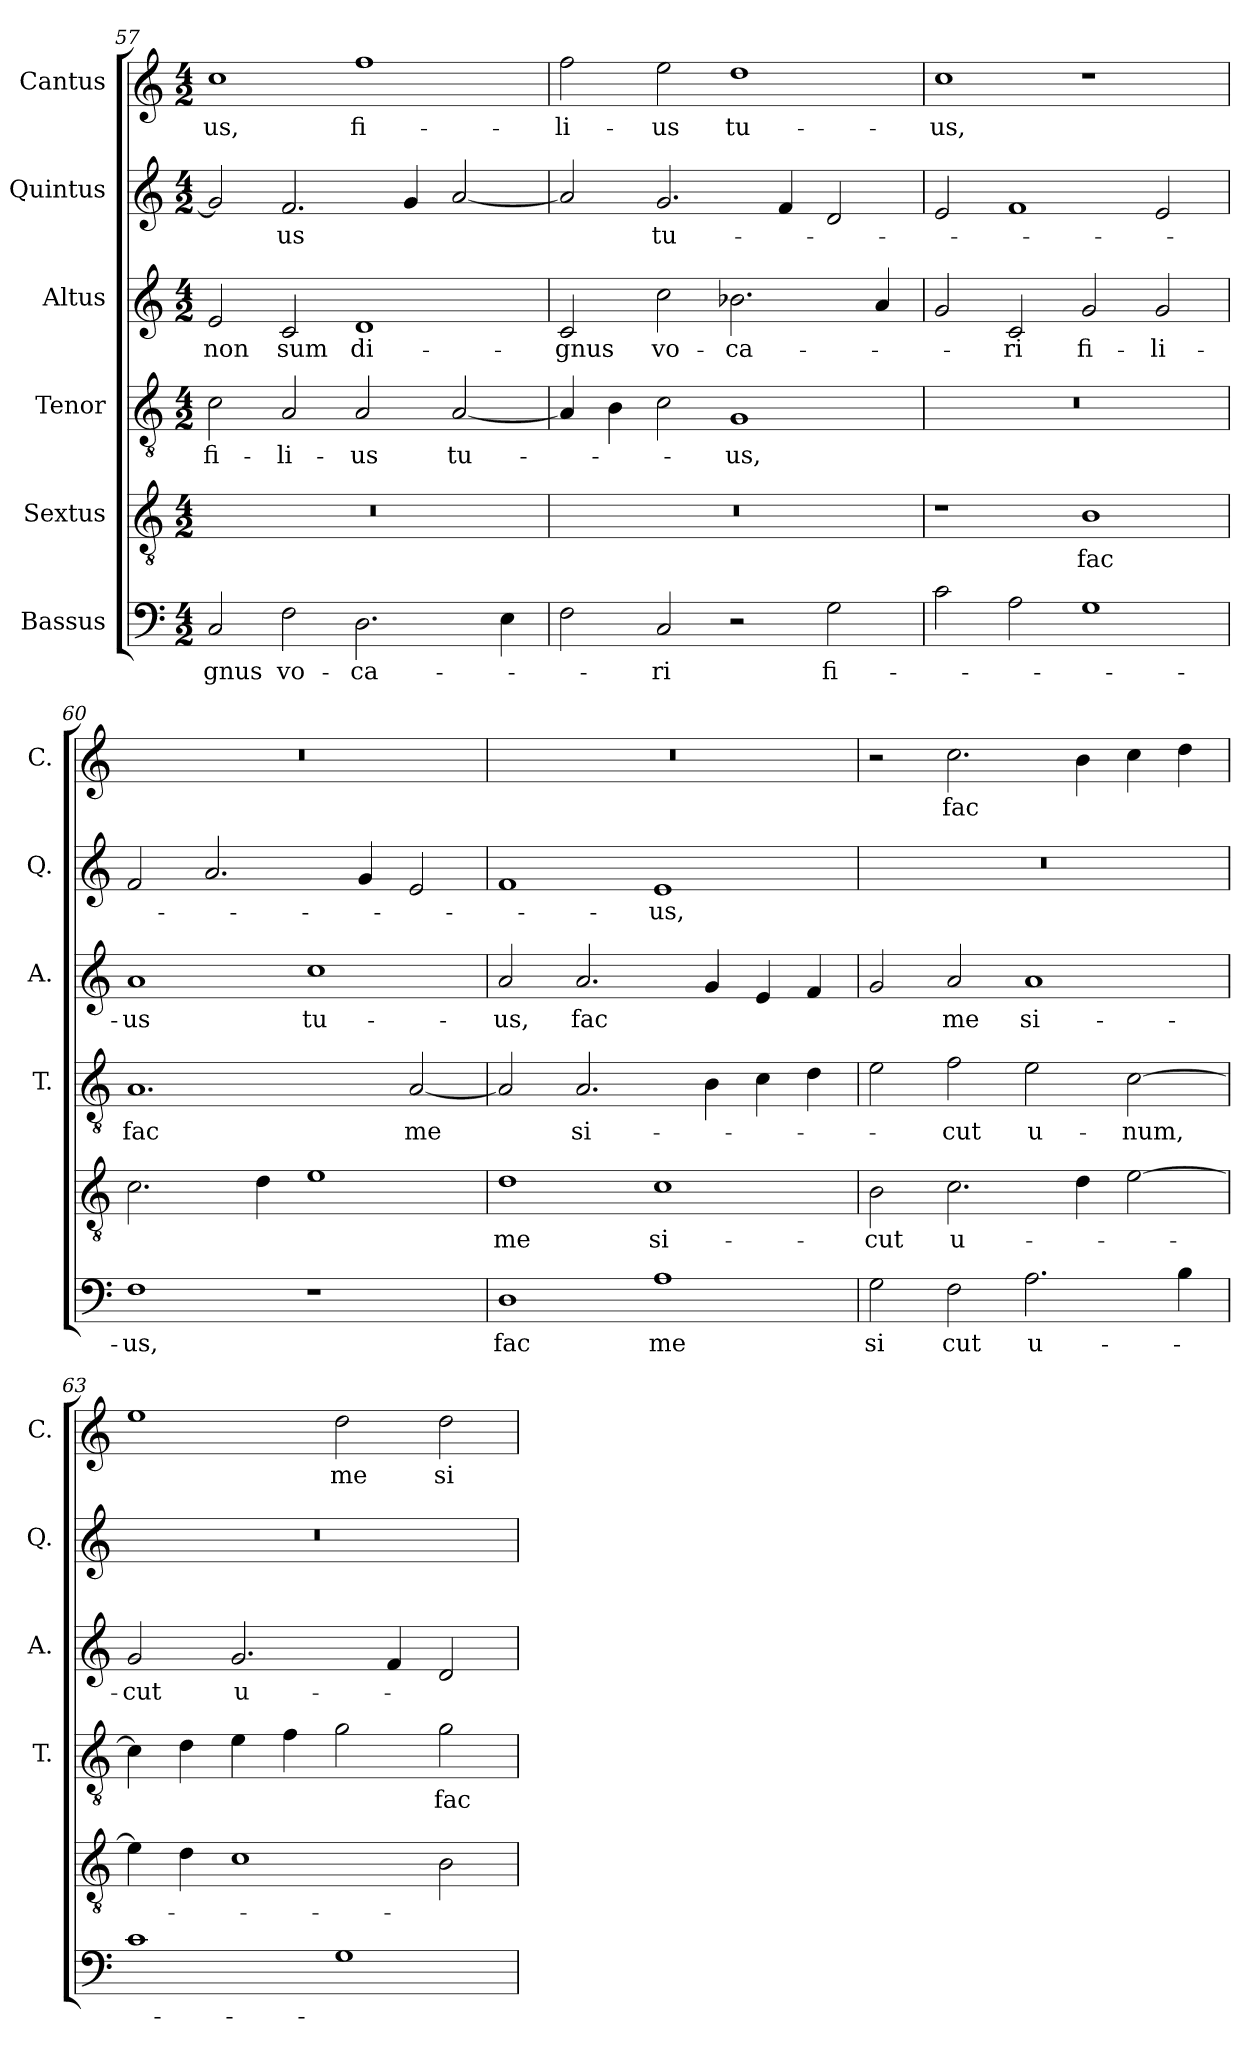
**kern	**text	**kern	**text	**kern	**text	**kern	**text	**kern	**text	**kern	**text
*part6	*part6	*part5	*part5	*part4	*part4	*part3	*part3	*part2	*part2	*part1	*part1
*staff6	*staff6	*staff5	*staff5	*staff4	*staff4	*staff3	*staff3	*staff2	*staff2	*staff1	*staff1
*I"Bassus	*	*I"Sextus	*	*I"Tenor	*	*I"Altus	*	*I"Quintus	*	*I"Cantus	*
*	*	*	*	*I'T.	*	*I'A.	*	*I'Q.	*	*I'C.	*
*clefF4	*	*clefGv2	*	*clefGv2	*	*clefG2	*	*clefG2	*	*clefG2	*
*k[]	*	*k[]	*	*k[]	*	*k[]	*	*k[]	*	*k[]	*
*M4/2	*	*M4/2	*	*M4/2	*	*M4/2	*	*M4/2	*	*M4/2	*
=57	=57	=57	=57	=57	=57	=57	=57	=57	=57	=57	=57
2C/	-gnus	0r	.	2c\	fi-	2e/	non	2g/]	.	1cc	-us,
2F\	vo-	.	.	2A/	-li-	2c/	sum	2.f/	-us	.	.
2.D\	-ca-	.	.	2A/	-us	1d	di-	.	.	1ff	fi-
.	.	.	.	.	.	.	.	4g/	.	.	.
.	.	.	.	[2A/	tu-	.	.	[2a/	.	.	.
4E\	.	.	.	.	.	.	.	.	.	.	.
=58	=58	=58	=58	=58	=58	=58	=58	=58	=58	=58	=58
2F\	.	0r	.	4A/]	.	2c/	-gnus	2a/]	.	2ff\	-li-
.	.	.	.	4B\	.	.	.	.	.	.	.
2C/	-ri	.	.	2c\	.	2cc\	vo-	2.g/	tu-	2ee\	-us
2r	.	.	.	1G	-us,	2.b-X\	-ca-	.	.	1dd	tu-
.	.	.	.	.	.	.	.	4f/	.	.	.
2G\	fi-	.	.	.	.	.	.	2d/	.	.	.
.	.	.	.	.	.	4a/	.	.	.	.	.
=59	=59	=59	=59	=59	=59	=59	=59	=59	=59	=59	=59
2c\	.	1r	.	0r	.	2g/	.	2e/	.	1cc	-us,
2A\	.	.	.	.	.	2c/	-ri	1f	.	.	.
1G	.	1B	fac	.	.	2g/	fi-	.	.	1r	.
.	.	.	.	.	.	2g/	-li-	2e/	.	.	.
=60	=60	=60	=60	=60	=60	=60	=60	=60	=60	=60	=60
1F	-us,	2.c\	.	1.A	fac	1a	-us	2f/	.	0r	.
.	.	.	.	.	.	.	.	2.a/	.	.	.
.	.	4d\	.	.	.	.	.	.	.	.	.
1r	.	1e	.	.	.	1cc	tu-	.	.	.	.
.	.	.	.	.	.	.	.	4g/	.	.	.
.	.	.	.	[2A/	me	.	.	2e/	.	.	.
=61	=61	=61	=61	=61	=61	=61	=61	=61	=61	=61	=61
1D	fac	1d	me	2A/]	.	2a/	-us,	1f	.	0r	.
.	.	.	.	2.A/	si-	2.a/	fac	.	.	.	.
1A	me	1c	si-	.	.	.	.	1e	-us,	.	.
.	.	.	.	4B\	.	4g/	.	.	.	.	.
.	.	.	.	4c\	.	4e/	.	.	.	.	.
.	.	.	.	4d\	.	4f/	.	.	.	.	.
!!LO:LB:g=z
=62	=62	=62	=62	=62	=62	=62	=62	=62	=62	=62	=62
2G\	si	2B\	-cut	2e\	.	2g/	.	0r	.	2r	.
2F\	cut	2.c\	u-	2f\	-cut	2a/	me	.	.	2.cc\	fac
2.A\	u-	.	.	2e\	u-	1a	si-	.	.	.	.
.	.	4d\	.	.	.	.	.	.	.	4b\	.
.	.	[2e\	.	[2c\	-num,	.	.	.	.	4cc\	.
4B\	.	.	.	.	.	.	.	.	.	4dd\	.
=63	=63	=63	=63	=63	=63	=63	=63	=63	=63	=63	=63
1c	.	4e\]	.	4c\]	.	2g/	-cut	0r	.	1ee	.
.	.	4d\	.	4d\	.	.	.	.	.	.	.
.	.	1c	.	4e\	.	2.g/	u-	.	.	.	.
.	.	.	.	4f\	.	.	.	.	.	.	.
1G	.	.	.	2g\	.	.	.	.	.	2dd\	me
.	.	.	.	.	.	4f/	.	.	.	.	.
.	.	2B\	.	2g\	fac	2d/	.	.	.	2dd\	si-
=	=	=	=	=	=	=	=	=	=	=	=
*-	*-	*-	*-	*-	*-	*-	*-	*-	*-	*-	*-
